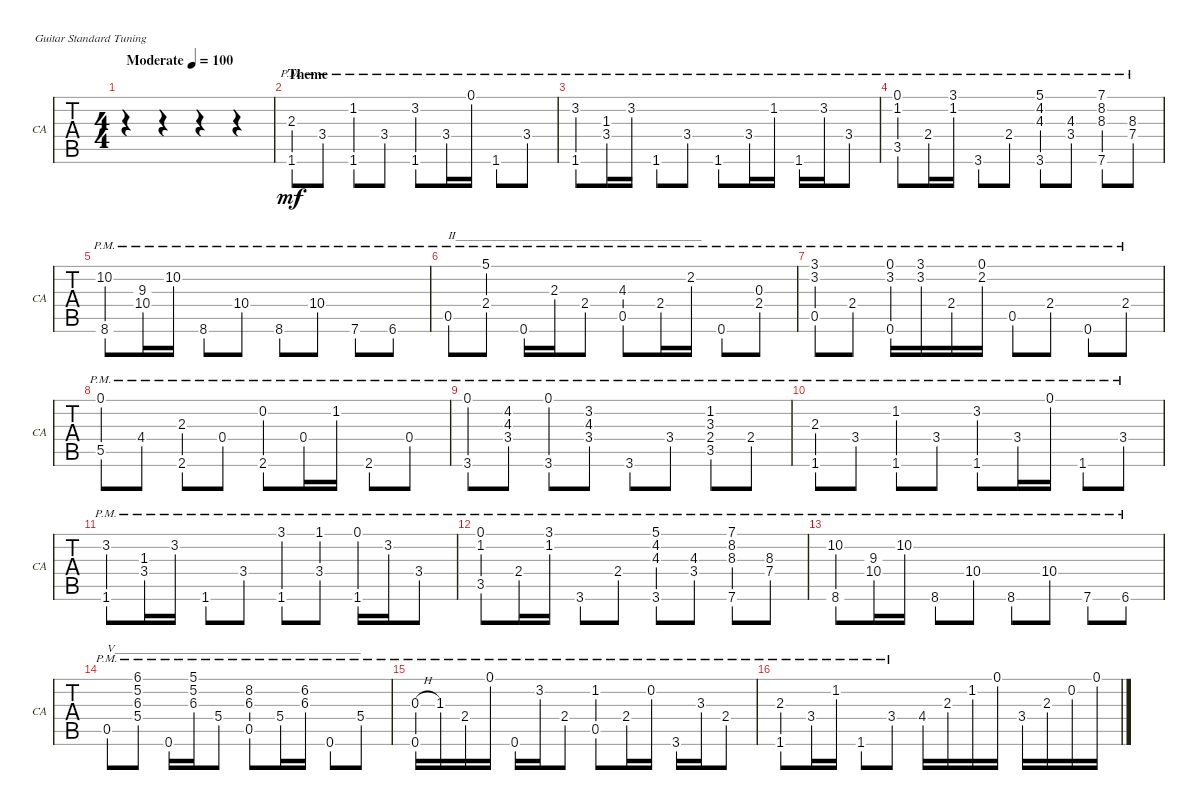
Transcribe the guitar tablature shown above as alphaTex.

\bracketExtendMode groupsimilarinstruments
\singleTrackTrackNamePolicy allsystems
\multiTrackTrackNamePolicy allsystems
\firstSystemTrackNameOrientation horizontal
\otherSystemsTrackNameOrientation horizontal
\track ("Chet Atkins" "CA") {instrument acousticguitarsteel}
\staff {tabs}
\tuning (E4 B3 G3 D3 A2 E2)
\ts (4 4)
\beaming (8 2 2 2 2)
\tempo (100 "Moderate")
\clef g2
\scale
0.295345
\ks c
r.4{dy mf instrument acousticguitarsteel} r.4 r.4 r.4 |
\section ("" "Theme")
\scale
0.501985
\scale
0.349896 (2.3{pm} 1.6{pm}).8 3.4{pm}.8 (1.2{pm} 1.6{pm}).8 3.4{pm}.8 (3.2{pm} 1.6{pm}).8 3.4{pm}.16 0.1{pm}.16 1.6{pm}.8 3.4{pm}.8 |
\scale
0.497877
\scale
0.355477 (3.2{pm} 1.6{pm}).8 (1.3{pm} 3.4{pm}).16 3.2{pm}.16 1.6{pm}.8 3.4{pm}.8 1.6{pm}.8 3.4{pm}.16 1.2{pm}.16 1.6{pm}.16 3.2{pm}.16 3.4{pm}.8 |
\scale
0.500555 (0.1{pm} 1.2{pm} 3.5{pm}).8 2.4{pm}.16 (3.1{pm} 1.2{pm}).16 3.6{pm}.8 2.4{pm}.8 (5.1{pm} 4.2{pm} 4.3{pm} 3.6{pm}).8 (4.3{pm} 3.4{pm}).8 (7.1{pm} 8.2{pm} 8.3{pm} 7.6{pm}).8 (8.3{pm} 7.4{pm}).8 |
\scale
0.4993 (10.2{pm} 8.6{pm}).8 (9.3{pm} 10.4{pm}).16 10.2{pm}.16 8.6{pm}.8 10.4{pm}.8 8.6{pm}.8 10.4{pm}.8 7.6{pm}.8 6.6{pm}.8 |
\scale
0.499125 0.5{pm}.8{txt "II_________________________________________"} (5.1{pm} 2.4{pm}).8 0.6{pm}.16 2.3{pm}.16 2.4{pm}.8 (4.3{pm} 0.5{pm}).8 2.4{pm}.16 2.2{pm}.16 0.6{pm}.8 (0.3{pm} 2.4{pm}).8 |
\scale
0.500722
\scale
0.364703 (3.1{pm} 3.2{pm} 0.5{pm}).8 2.4{pm}.8 (0.1{pm} 3.2{pm} 0.6{pm}).16 (3.1{pm} 3.2{pm}).16 2.4{pm}.16 (0.1{pm} 2.2{pm}).16 0.5{pm}.8 2.4{pm}.8 0.6{pm}.8 2.4{pm}.8 |
\scale
0.487684
\scale
0.310264 (0.1{pm} 5.5{pm}).8 4.4{pm}.8 (2.3{pm} 2.6{pm}).8 0.4{pm}.8 (0.2{pm} 2.6{pm}).8 0.4{pm}.16 1.2{pm}.16 2.6{pm}.8 0.4{pm}.8 |
\scale
0.512102
\scale
0.32465 (0.1{pm} 3.6{pm}).8 (4.2{pm} 4.3{pm} 3.4{pm}).8 (0.1{pm} 3.6{pm}).8 (3.2{pm} 4.3{pm} 3.4{pm}).8 3.6{pm}.8 3.4{pm}.8 (1.2{pm} 3.3{pm} 2.4{pm} 3.5{pm}).8 2.4{pm}.8 |
\scale
0.489114
\scale
0.364454 (2.3{pm} 1.6{pm}).8 3.4{pm}.8 (1.2{pm} 1.6{pm}).8 3.4{pm}.8 (3.2{pm} 1.6{pm}).8 3.4{pm}.16 0.1{pm}.16 1.6{pm}.8 3.4{pm}.8 |
\scale
0.51068
\scale
0.31032 (3.2{pm} 1.6{pm}).8 (1.3{pm} 3.4{pm}).16 3.2{pm}.16 1.6{pm}.8 3.4{pm}.8 (3.1{pm} 1.6{pm}).8 (1.1{pm} 3.4{pm}).8 (0.1{pm} 1.6{pm}).16 3.2{pm}.16 3.4{pm}.8 |
\scale
0.490544
\scale
0.325122 (0.1{pm} 1.2{pm} 3.5{pm}).8 2.4{pm}.16 (3.1{pm} 1.2{pm}).16 3.6{pm}.8 2.4{pm}.8 (5.1{pm} 4.2{pm} 4.3{pm} 3.6{pm}).8 (4.3{pm} 3.4{pm}).8 (7.1{pm} 8.2{pm} 8.3{pm} 7.6{pm}).8 (8.3{pm} 7.4{pm}).8 |
\scale
0.509257 (10.2{pm} 8.6{pm}).8 (9.3{pm} 10.4{pm}).16 10.2{pm}.16 8.6{pm}.8 10.4{pm}.8 8.6{pm}.8 10.4{pm}.8 7.6{pm}.8 6.6{pm}.8 |
\scale
0.490451 0.5{pm}.8{txt "V_________________________________________"} (6.1{pm} 5.2{pm} 6.3{pm} 5.4{pm}).8 0.6{pm}.16 (5.1{pm} 5.2{pm} 6.3{pm}).16 5.4{pm}.8 (8.2{pm} 6.3{pm} 0.5{pm}).8 5.4{pm}.16 (6.2{pm} 6.3{pm}).16 0.6{pm}.8 5.4{pm}.8 |
\scale
0.509076 (0.3{h pm} 0.6{pm}).16 1.3{pm}.16 2.4{pm}.16 0.1{pm}.16 0.6{pm}.16 3.2{pm}.16 2.4{pm}.8 (1.2{pm} 0.5{pm}).8 2.4{pm}.16 0.2{pm}.16 3.6{pm}.16 3.3{pm}.16 2.4{pm}.8 |
\scale
0.520577
\scale
0.511 (2.3{pm} 1.6{pm}).8 3.4{pm}.16 1.2{pm}.16 1.6{pm}.8 3.4{pm}.8 4.4.16 2.3.16 1.2.16 0.1.16 3.4.16 2.3.16 0.2.16 0.1.16
